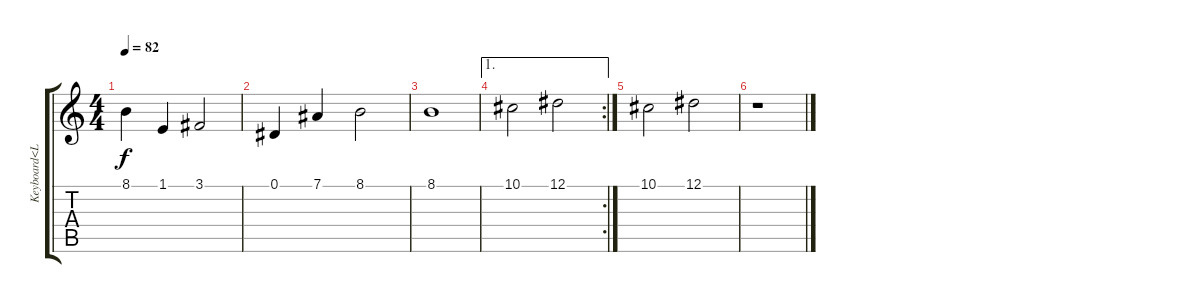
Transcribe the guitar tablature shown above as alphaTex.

\track ("Keyboard<L>" "Keyboard<L") {instrument stringensemble1}
\staff {score tabs}
\tuning (Eb4 Bb3 Gb3 Db3 Ab2 Eb2) {hide}
\ts (4 4)
\tempo 82
\clef g2
\ks c
8.1.4{dy f} 1.1.4 3.1.2 |
0.1.4 7.1.4 8.1.2 |
8.1.1 |
\ae 1
\rc 2
10.1.2 12.1.2 |
10.1.2 12.1.2 |
r.1
